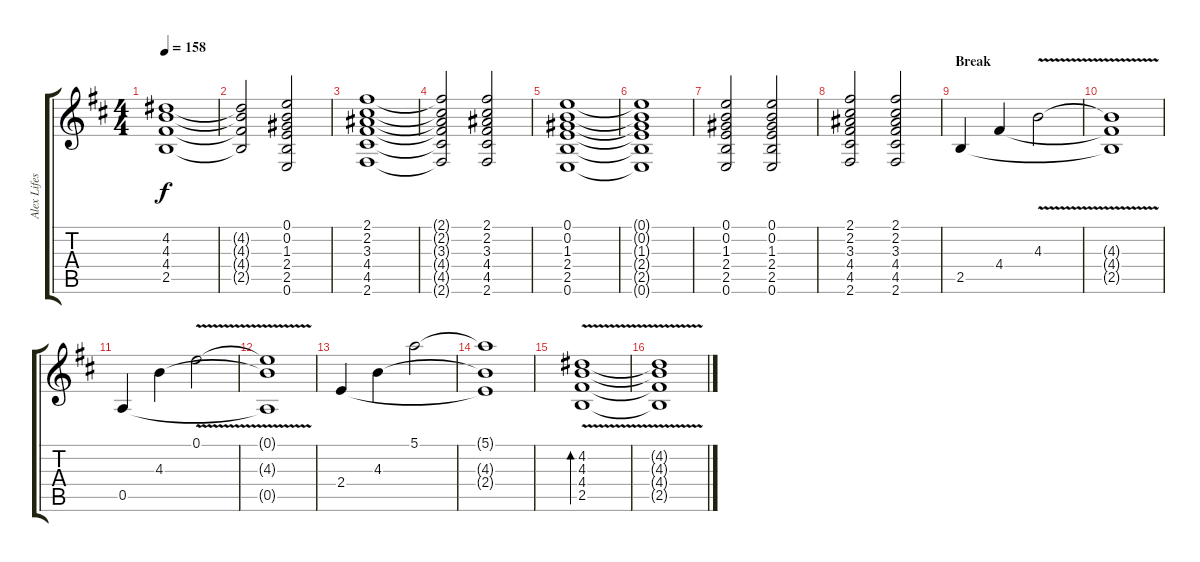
\track ("Alex Lifeson (rhythm guitar)" "Alex Lifes") {instrument overdrivenguitar}
\staff {score tabs}
\tuning (E4 B3 G3 D3 A2 E2) {hide}
\ts (4 4)
\tempo 158
\clef g2
\ks bminor
(4.2 4.3 4.4 2.5).1{dy f} |
(4.2{t} 4.3{t} 4.4{t} 2.5{t}).2 (0.1 0.2 1.3 2.4 2.5 0.6).2 |
(2.1 2.2 3.3 4.4 4.5 2.6).1 |
(2.1{t} 2.2{t} 3.3{t} 4.4{t} 4.5{t} 2.6{t}).2 (2.1 2.2 3.3 4.4 4.5 2.6).2 |
(0.1 0.2 1.3 2.4 2.5 0.6).1 |
(0.1{t} 0.2{t} 1.3{t} 2.4{t} 2.5{t} 0.6{t}).1 |
(0.1 0.2 1.3 2.4 2.5 0.6).2 (0.1 0.2 1.3 2.4 2.5 0.6).2 |
(2.1 2.2 3.3 4.4 4.5 2.6).2 (2.1 2.2 3.3 4.4 4.5 2.6).2 |
\section ("" "Break")
2.5.4 4.4.4 4.3{v}.2 |
(4.3{t} 4.4{t} 2.5{t}).1 |
0.5.4 4.3.4 0.1{v}.2 |
(0.1{t} 4.3{t} 0.5{t}).1 |
2.4.4 4.3.4 5.1.2 |
(5.1{t} 4.3{t} 2.4{t}).1 |
(4.2{v} 4.3{v} 4.4 2.5).1{bd 120} |
(4.2{t} 4.3{t} 4.4{t} 2.5{t}).1
